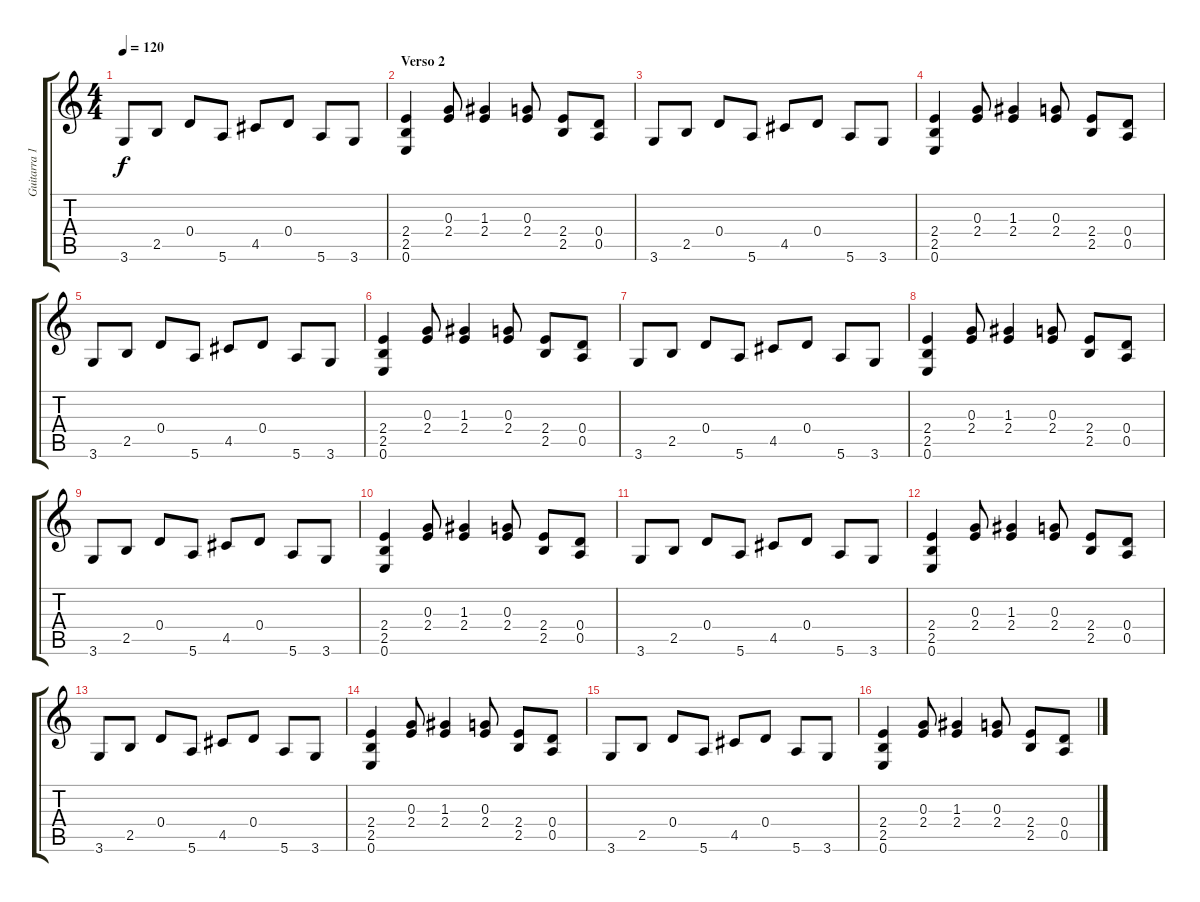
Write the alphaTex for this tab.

\track ("Guitarra 1" "Guitarra 1") {instrument electricguitarclean}
\staff {score tabs}
\tuning (E4 B3 G3 D3 A2 E2) {hide}
\ts (4 4)
\tempo 120
\clef g2
\ks c
3.6.8{dy f} 2.5.8 0.4.8 5.6.8 4.5.8 0.4.8 5.6.8 3.6.8 |
\section ("" "Verso 2")
(2.4 2.5 0.6).4 (0.3 2.4).8 (1.3 2.4).4 (0.3 2.4).8 (2.4 2.5).8 (0.4 0.5).8 |
3.6.8 2.5.8 0.4.8 5.6.8 4.5.8 0.4.8 5.6.8 3.6.8 |
(2.4 2.5 0.6).4 (0.3 2.4).8 (1.3 2.4).4 (0.3 2.4).8 (2.4 2.5).8 (0.4 0.5).8 |
3.6.8 2.5.8 0.4.8 5.6.8 4.5.8 0.4.8 5.6.8 3.6.8 |
(2.4 2.5 0.6).4 (0.3 2.4).8 (1.3 2.4).4 (0.3 2.4).8 (2.4 2.5).8 (0.4 0.5).8 |
3.6.8 2.5.8 0.4.8 5.6.8 4.5.8 0.4.8 5.6.8 3.6.8 |
(2.4 2.5 0.6).4 (0.3 2.4).8 (1.3 2.4).4 (0.3 2.4).8 (2.4 2.5).8 (0.4 0.5).8 |
3.6.8 2.5.8 0.4.8 5.6.8 4.5.8 0.4.8 5.6.8 3.6.8 |
(2.4 2.5 0.6).4 (0.3 2.4).8 (1.3 2.4).4 (0.3 2.4).8 (2.4 2.5).8 (0.4 0.5).8 |
3.6.8 2.5.8 0.4.8 5.6.8 4.5.8 0.4.8 5.6.8 3.6.8 |
(2.4 2.5 0.6).4 (0.3 2.4).8 (1.3 2.4).4 (0.3 2.4).8 (2.4 2.5).8 (0.4 0.5).8 |
3.6.8 2.5.8 0.4.8 5.6.8 4.5.8 0.4.8 5.6.8 3.6.8 |
(2.4 2.5 0.6).4 (0.3 2.4).8 (1.3 2.4).4 (0.3 2.4).8 (2.4 2.5).8 (0.4 0.5).8 |
3.6.8 2.5.8 0.4.8 5.6.8 4.5.8 0.4.8 5.6.8 3.6.8 |
(2.4 2.5 0.6).4 (0.3 2.4).8 (1.3 2.4).4 (0.3 2.4).8 (2.4 2.5).8 (0.4 0.5).8
